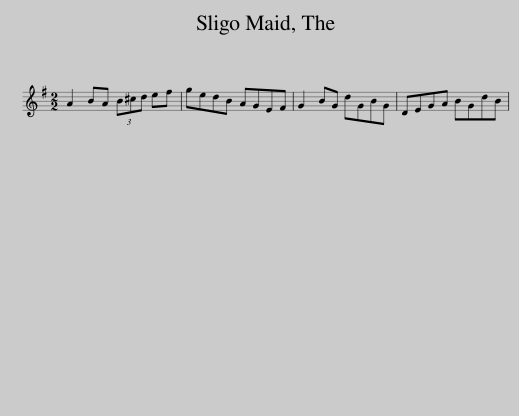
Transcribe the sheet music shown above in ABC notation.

X:1
L:1/8
M:2/2
I:linebreak $
K:G
V:1 treble
V:1
 A2 BA (3B^cd ef | gedB AGEF | G2 BG dGBG | DEGA BGdB | %4
